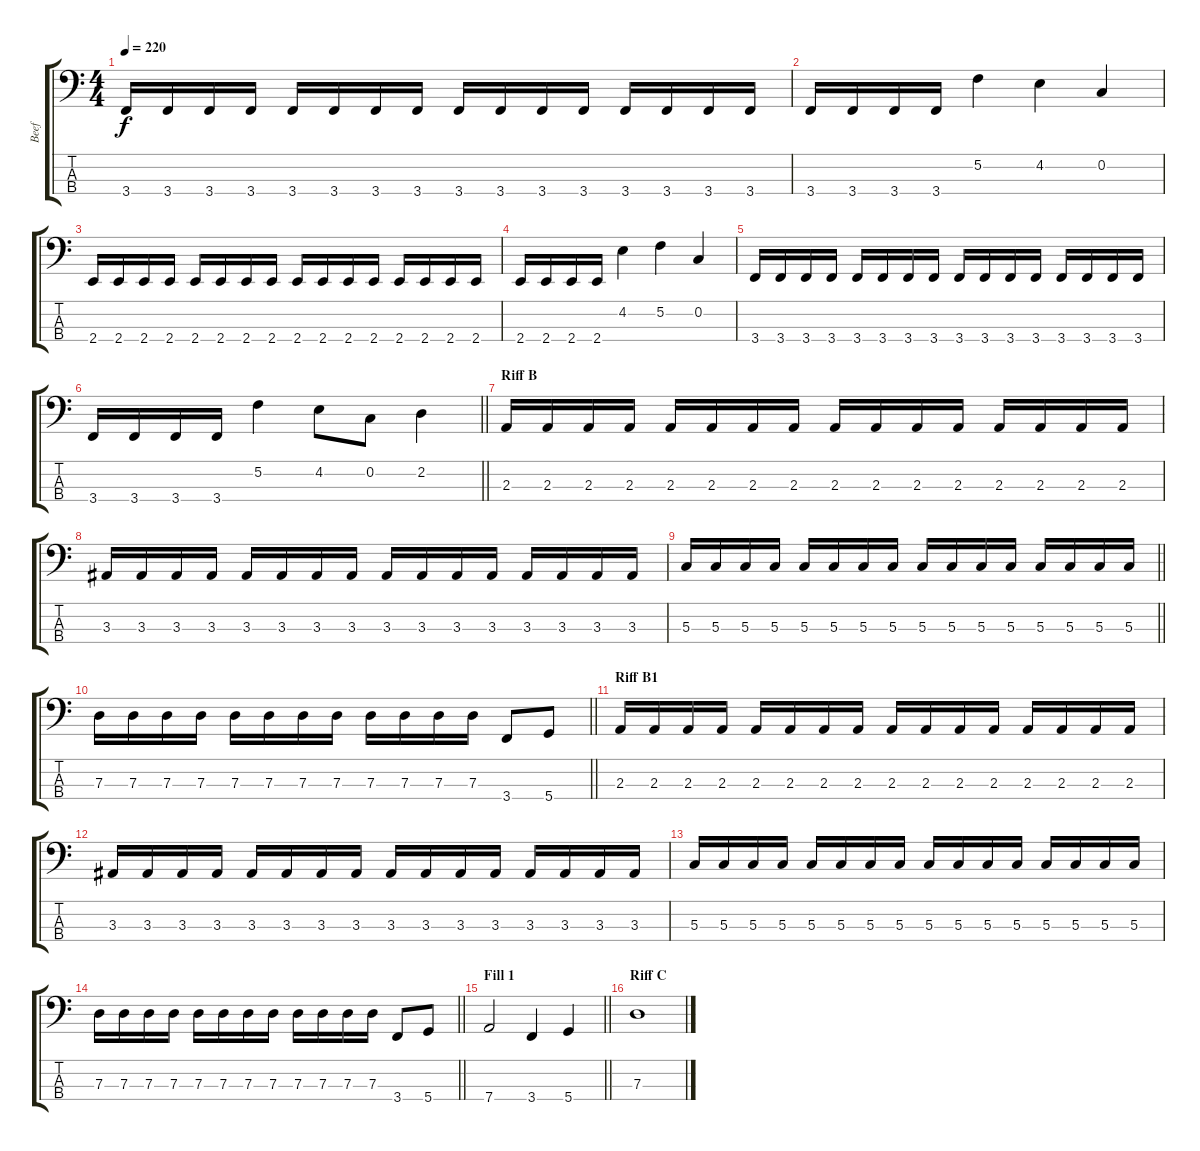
\track ("Beef" "Beef") {instrument electricbassfinger}
\staff {score tabs}
\tuning (F2 C2 G1 D1) {hide}
\ts (4 4)
\tempo 220
\clef f4
\ks c
3.4.16{dy f} 3.4.16 3.4.16 3.4.16 3.4.16 3.4.16 3.4.16 3.4.16 3.4.16 3.4.16 3.4.16 3.4.16 3.4.16 3.4.16 3.4.16 3.4.16 |
3.4.16 3.4.16 3.4.16 3.4.16 5.2.4 4.2.4 0.2.4 |
2.4.16 2.4.16 2.4.16 2.4.16 2.4.16 2.4.16 2.4.16 2.4.16 2.4.16 2.4.16 2.4.16 2.4.16 2.4.16 2.4.16 2.4.16 2.4.16 |
2.4.16 2.4.16 2.4.16 2.4.16 4.2.4 5.2.4 0.2.4 |
3.4.16 3.4.16 3.4.16 3.4.16 3.4.16 3.4.16 3.4.16 3.4.16 3.4.16 3.4.16 3.4.16 3.4.16 3.4.16 3.4.16 3.4.16 3.4.16 |
\barLineRight lightlight
3.4.16 3.4.16 3.4.16 3.4.16 5.2.4 4.2.8 0.2.8 2.2.4 |
\section ("" "Riff B")
2.3.16 2.3.16 2.3.16 2.3.16 2.3.16 2.3.16 2.3.16 2.3.16 2.3.16 2.3.16 2.3.16 2.3.16 2.3.16 2.3.16 2.3.16 2.3.16 |
3.3.16 3.3.16 3.3.16 3.3.16 3.3.16 3.3.16 3.3.16 3.3.16 3.3.16 3.3.16 3.3.16 3.3.16 3.3.16 3.3.16 3.3.16 3.3.16 |
\barLineRight lightlight
5.3.16 5.3.16 5.3.16 5.3.16 5.3.16 5.3.16 5.3.16 5.3.16 5.3.16 5.3.16 5.3.16 5.3.16 5.3.16 5.3.16 5.3.16 5.3.16 |
\barLineRight lightlight
7.3.16 7.3.16 7.3.16 7.3.16 7.3.16 7.3.16 7.3.16 7.3.16 7.3.16 7.3.16 7.3.16 7.3.16 3.4.8 5.4.8 |
\section ("" "Riff B1")
2.3.16 2.3.16 2.3.16 2.3.16 2.3.16 2.3.16 2.3.16 2.3.16 2.3.16 2.3.16 2.3.16 2.3.16 2.3.16 2.3.16 2.3.16 2.3.16 |
3.3.16 3.3.16 3.3.16 3.3.16 3.3.16 3.3.16 3.3.16 3.3.16 3.3.16 3.3.16 3.3.16 3.3.16 3.3.16 3.3.16 3.3.16 3.3.16 |
5.3.16 5.3.16 5.3.16 5.3.16 5.3.16 5.3.16 5.3.16 5.3.16 5.3.16 5.3.16 5.3.16 5.3.16 5.3.16 5.3.16 5.3.16 5.3.16 |
\barLineRight lightlight
7.3.16 7.3.16 7.3.16 7.3.16 7.3.16 7.3.16 7.3.16 7.3.16 7.3.16 7.3.16 7.3.16 7.3.16 3.4.8 5.4.8 |
\section ("" "Fill 1")
\barLineRight lightlight
7.4.2 3.4.4 5.4.4 |
\section ("" "Riff C")
7.3.1
